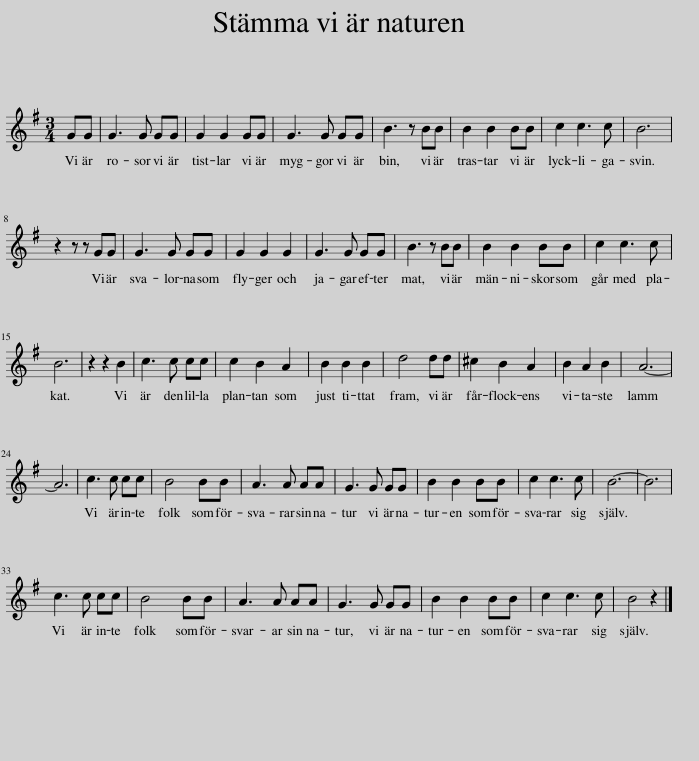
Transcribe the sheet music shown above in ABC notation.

X:1
L:1/8
M:3/4
I:linebreak $
K:G
V:1 treble
V:1
 GG | G3 G GG | G2 G2 GG | G3 G GG | B3 z BB | %5
 B2 B2 BB | c2 c3 c | B6 |$ z2 z z GG | G3 G GG | %10
 G2 G2 G2 | G3 G GG | B3 z BB | B2 B2 BB | c2 c3 c |$ %15
 B6 | z2 z2 B2 | c3 c cc | c2 B2 A2 | B2 B2 B2 | %20
 d4 dd | ^c2 B2 A2 | B2 A2 B2 | A6- |$ A6 | %25
 c3 c cc | B4 BB | A3 A AA | G3 G GG | B2 B2 BB | %30
 c2 c3 c | B6- | B6 |$ c3 c cc | B4 BB | %35
 A3 A AA | G3 G GG | B2 B2 BB | c2 c3 c | B4 z2 |] %40
